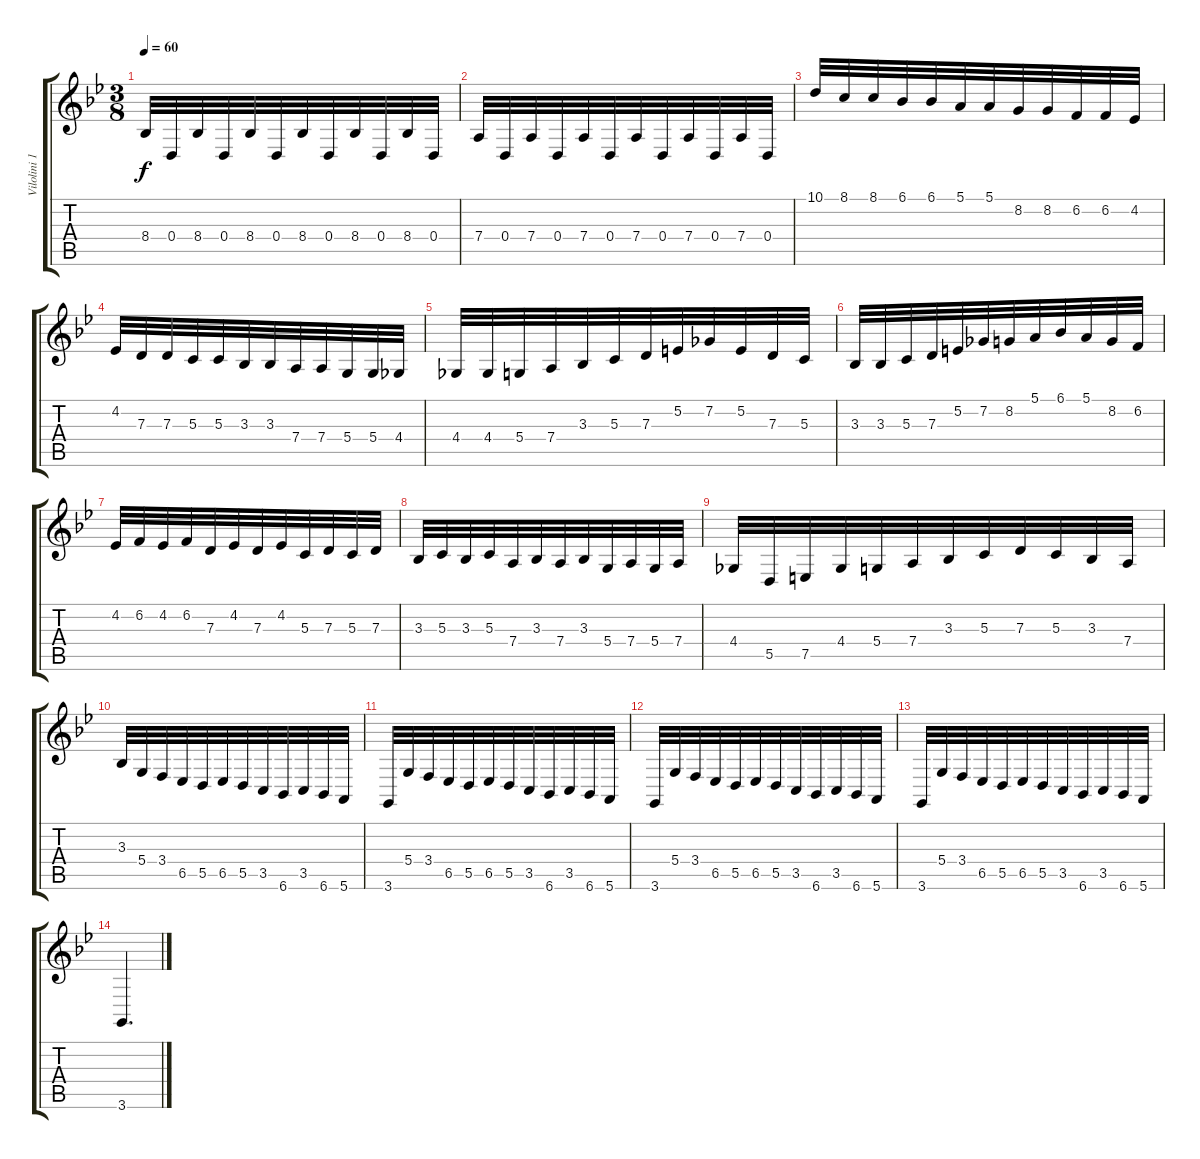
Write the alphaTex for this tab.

\track ("Vilolini 1" "Vilolini 1") {instrument violin}
\staff {score tabs}
\tuning (E4 B3 G3 D3 A2 E2) {hide}
\ts (3 8)
\tempo 60
\clef g2
\ks bb
8.4.32{dy f} 0.4.32 8.4.32 0.4.32 8.4.32 0.4.32 8.4.32 0.4.32 8.4.32 0.4.32 8.4.32 0.4.32 |
7.4.32 0.4.32 7.4.32 0.4.32 7.4.32 0.4.32 7.4.32 0.4.32 7.4.32 0.4.32 7.4.32 0.4.32 |
10.1.32 8.1.32 8.1.32 6.1.32 6.1.32 5.1.32 5.1.32 8.2.32 8.2.32 6.2.32 6.2.32 4.2.32 |
4.2.32 7.3.32 7.3.32 5.3.32 5.3.32 3.3.32 3.3.32 7.4.32 7.4.32 5.4.32 5.4.32 4.4.32 |
4.4.32 4.4.32 5.4.32 7.4.32 3.3.32 5.3.32 7.3.32 5.2.32 7.2.32 5.2.32 7.3.32 5.3.32 |
3.3.32 3.3.32 5.3.32 7.3.32 5.2.32 7.2.32 8.2.32 5.1.32 6.1.32 5.1.32 8.2.32 6.2.32 |
4.2.32 6.2.32 4.2.32 6.2.32 7.3.32 4.2.32 7.3.32 4.2.32 5.3.32 7.3.32 5.3.32 7.3.32 |
3.3.32 5.3.32 3.3.32 5.3.32 7.4.32 3.3.32 7.4.32 3.3.32 5.4.32 7.4.32 5.4.32 7.4.32 |
4.4.32 5.5.32 7.5.32 4.4.32 5.4.32 7.4.32 3.3.32 5.3.32 7.3.32 5.3.32 3.3.32 7.4.32 |
3.3.32 5.4.32 3.4.32 6.5.32 5.5.32 6.5.32 5.5.32 3.5.32 6.6.32 3.5.32 6.6.32 5.6.32 |
3.6.32 5.4.32 3.4.32 6.5.32 5.5.32 6.5.32 5.5.32 3.5.32 6.6.32 3.5.32 6.6.32 5.6.32 |
3.6.32 5.4.32 3.4.32 6.5.32 5.5.32 6.5.32 5.5.32 3.5.32 6.6.32 3.5.32 6.6.32 5.6.32 |
3.6.32 5.4.32 3.4.32 6.5.32 5.5.32 6.5.32 5.5.32 3.5.32 6.6.32 3.5.32 6.6.32 5.6.32 |
3.6.4{d}
